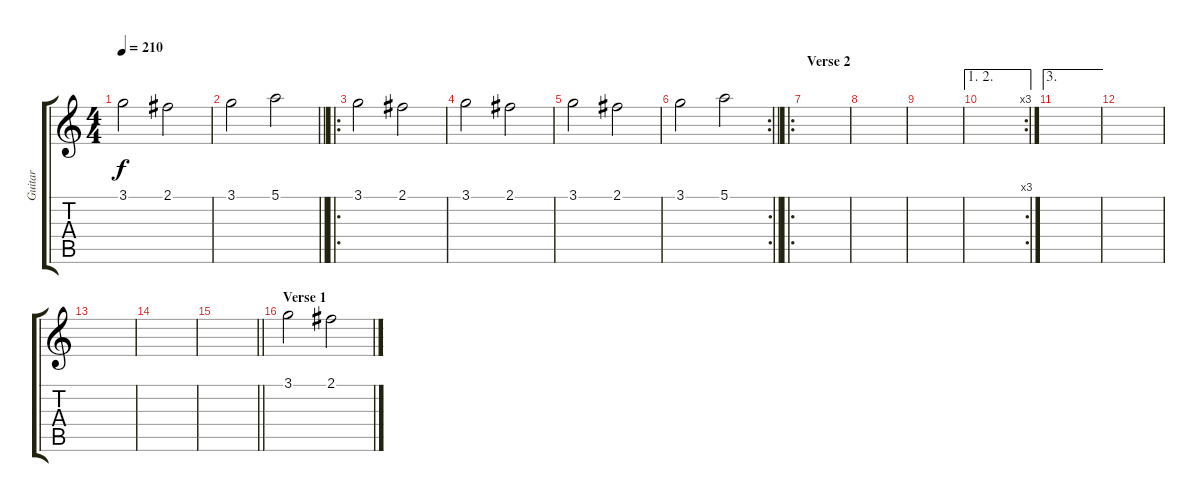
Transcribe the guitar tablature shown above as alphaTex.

\track ("Guitar" "Guitar") {instrument distortionguitar}
\staff {score tabs}
\tuning (E4 B3 G3 D3 A2 E2) {hide}
\ts (4 4)
\tempo 210
\clef g2
\ks c
3.1.2{dy f} 2.1.2 |
\barLineRight lightlight
3.1.2 5.1.2 |
\ro
3.1.2 2.1.2 |
3.1.2 2.1.2 |
3.1.2 2.1.2 |
\rc 2
\barLineRight lightlight
3.1.2 5.1.2 |
\ro
\section ("" "Verse 2")
|
|
|
\ae (1 2)
\rc 3
|
\ae 3
|
|
|
|
\barLineRight lightlight
|
\section ("" "Verse 1")
3.1.2 2.1.2
